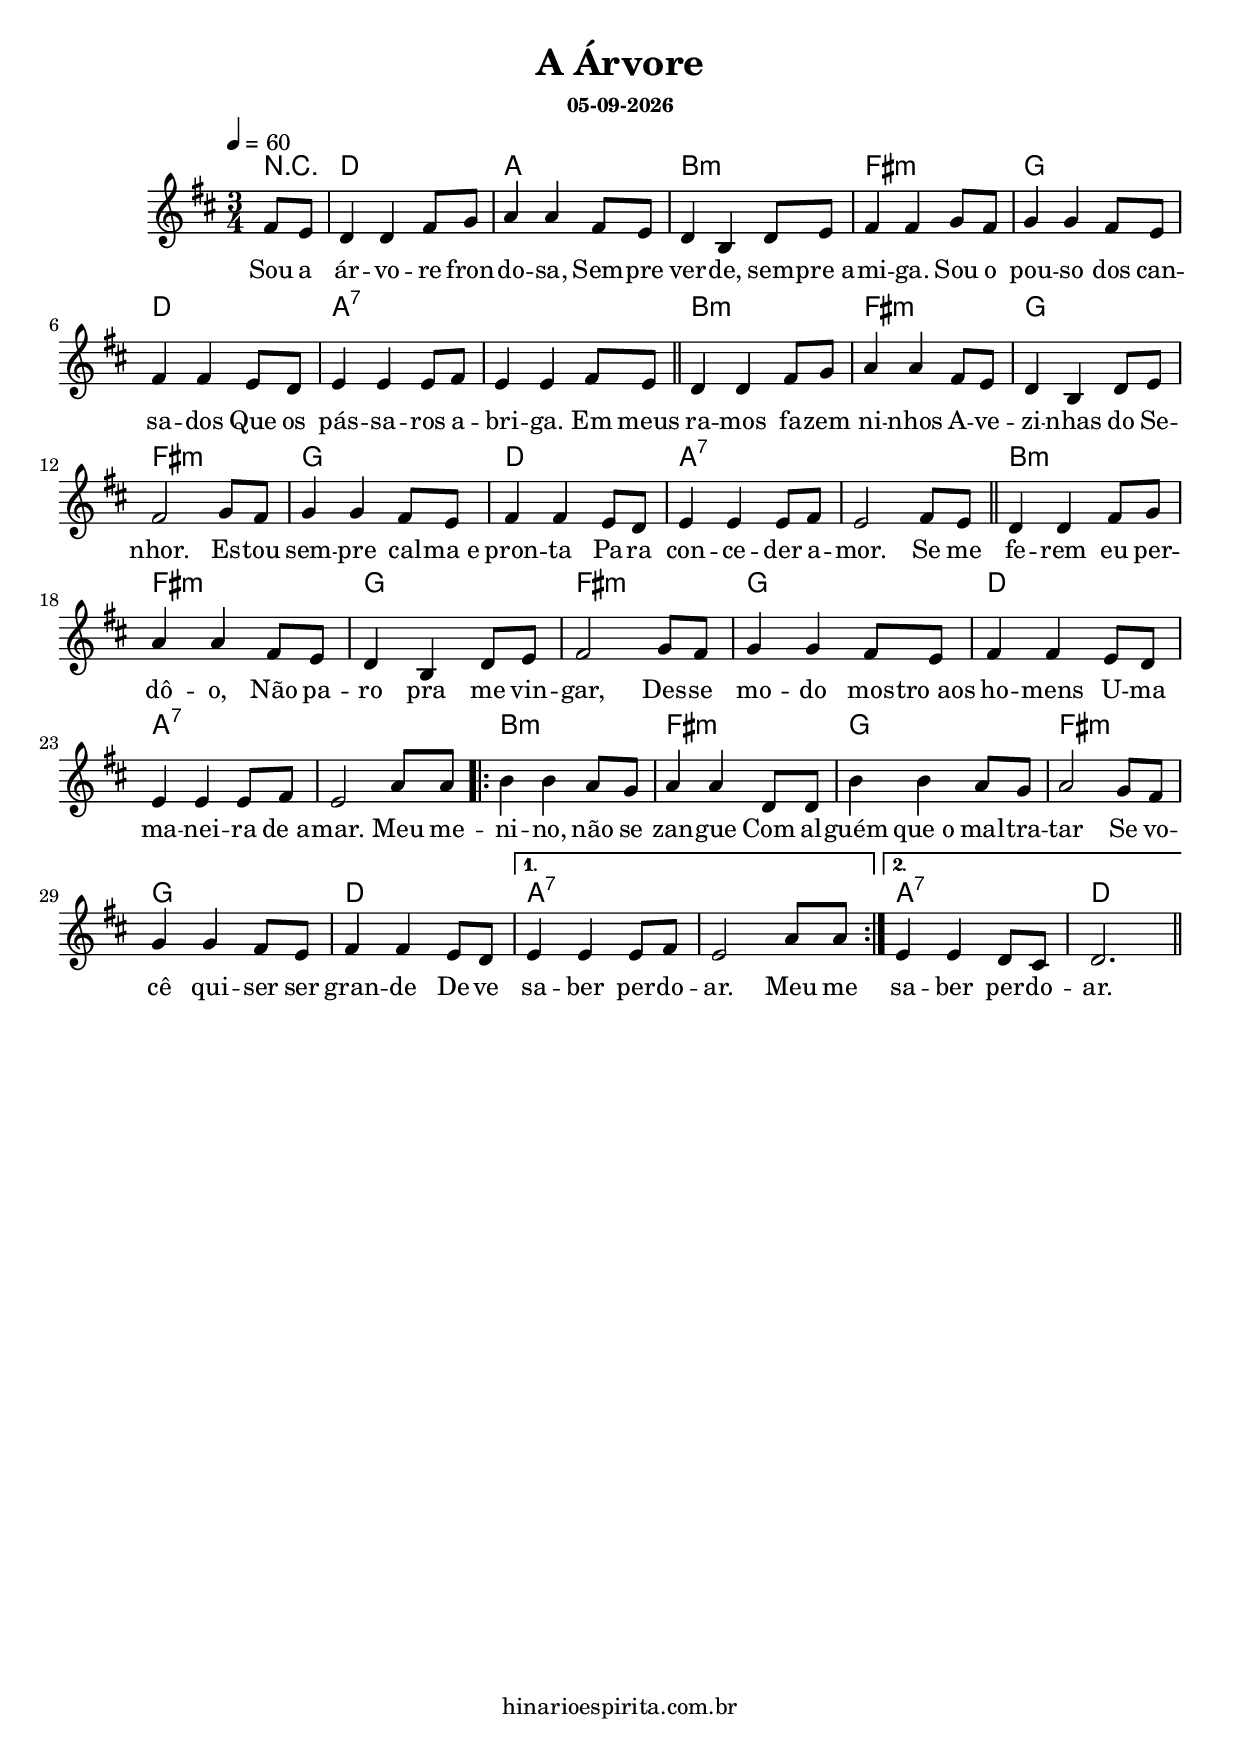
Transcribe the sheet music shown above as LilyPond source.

\version "2.16.0"
%\pointAndClickOff

\header {
  title = "A Árvore"
  subsubtitle = #(strftime "%d-%m-%Y" (localtime (current-time)))
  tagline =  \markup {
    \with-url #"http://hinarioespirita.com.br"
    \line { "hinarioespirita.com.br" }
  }
}

melodia = \relative c' {
  \key d \major
  \time 3/4
  \tempo 4 = 60
  \clef treble

  % 1
  \partial 4 fis8 e |
  d4 d fis8 g | a 4 a fis8 e | d4 b d8 e | fis4 fis g8 fis |
  g4 g fis8 e | fis4 fis e8 d | e4 e e8 fis | e4 e fis8 e \bar "||"
  
  d4 d fis8 g | a 4 a fis8 e | d4 b d8 e | fis2 g8 fis |
  g4 g fis8 e | fis4 fis e8 d | e4 e e8 fis | e2 fis8 e \bar "||"
  
  d4 d fis8 g | a 4 a fis8 e | d4 b d8 e | fis2 g8 fis |
  g4 g fis8 e | fis4 fis e8 d | e4 e e8 fis | e2 a8 a |
  
  \repeat volta 2 {
  b4 b a8 g | a4 a d,8 d | b'4 b a8 g | a2 g8 fis |
  g4 g fis8 e | fis4 fis e8 d |  }
  \alternative {
    { e4 e e8 fis | e2 a8 a | }
    { e4 e d8 cis | d2. }
  }
  \bar "||"
}

letra = \lyricmode {
  Sou a ár -- vo -- re fron -- do -- sa,  
  Sem -- pre ver -- de, sem -- pre_a -- mi -- ga.  
  Sou o pou -- so dos can -- sa -- dos  
  Que os pás -- sa -- ros a -- bri -- ga.  
            
  Em meus ra -- mos fa -- zem ni -- nhos  
  A -- ve -- zi -- nhas do Se -- nhor.  
  Es -- tou sem -- pre cal -- ma_e pron -- ta  
  Pa -- ra con -- ce -- der a -- mor.  
    
  Se me fe -- rem eu per -- dô -- o,  
  Não pa -- ro pra me vin -- gar,  
  Des -- se mo -- do mos -- tro_aos ho -- mens  
  U -- ma ma -- nei -- ra de_a -- mar.  
    
  Meu me -- ni -- no, não se zan -- gue  
  Com al -- guém que_o mal -- tra -- tar  
  Se vo -- cê qui -- ser ser gran -- de  
  De -- ve sa -- ber per -- do -- ar.  

  % \alternatives
  Meu me
  sa -- ber per -- do -- ar.
}

harmonia = \chordmode {
  \set majorSevenSymbol = \markup { 7M }
  r4 | d2. | a  b:m fis:m g d \repeat percent 2 {a:7}
  b:m fis:m g fis:m g d \repeat percent 2 {a:7}
  b:m fis:m g fis:m g d \repeat percent 2 {a:7}
  b:m fis:m g fis:m g d \repeat percent 2 {a:7}
  
  % \alternatives
  a:7 d
}

\score {
  <<
    \new ChordNames { \harmonia }
    \new Staff <<
      \new Voice = "melodia" { \melodia }
      \lyricsto "melodia" \new Lyrics \letra
      \set Staff.midiInstrument = #"acoustic grand"
    >>
  >>
  \layout {}
  \midi {}
}
